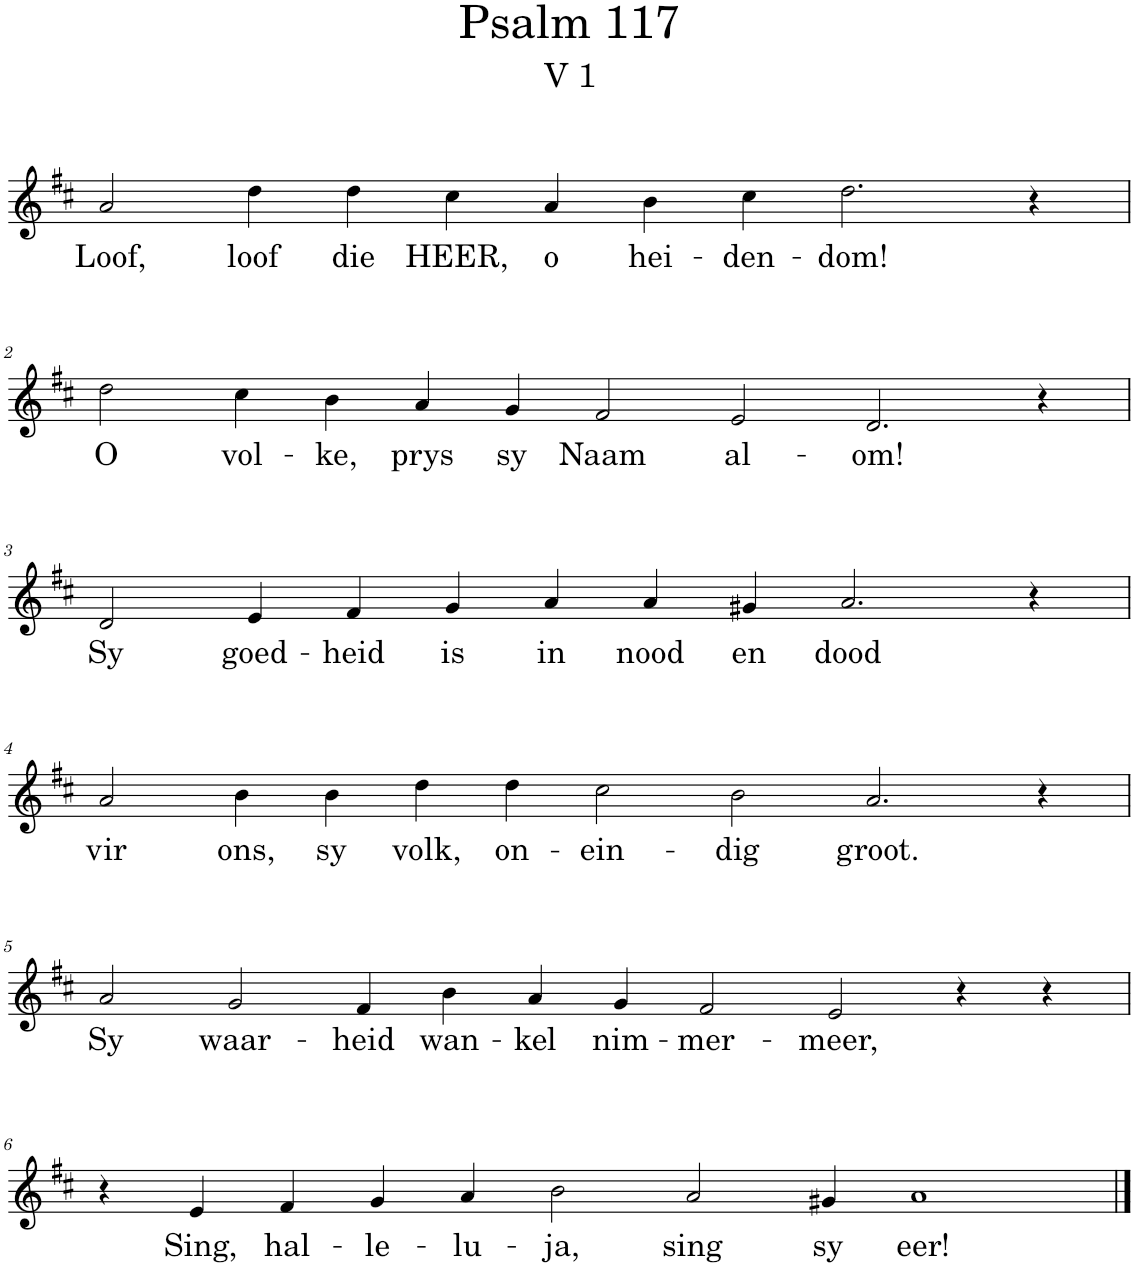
**kern	**text
*part1	*part1
*staff1	*staff1
*I"Pipe Organ	*
*I'Org.	*
*clefG2	*
*k[f#c#]	*
*M12/4	*
=1	=1
!	!LO:LY:b
2a/	Loof,
!	!LO:LY:b
4dd\	loof
!	!LO:LY:b
4dd\	die
!	!LO:LY:b
4cc#\	HEER,
!	!LO:LY:b
4a/	o
!	!LO:LY:b
4b\	hei-
!	!LO:LY:b
4cc#\	-den-
!	!LO:LY:b
2.dd\	-dom!
4r	.
!!LO:LB:g=z
=2	=2
*M14/4	*
!	!LO:LY:b
2dd\	O
!	!LO:LY:b
4cc#\	vol-
!	!LO:LY:b
4b\	-ke,
!	!LO:LY:b
4a/	prys
!	!LO:LY:b
4g/	sy
!	!LO:LY:b
2f#/	Naam
!	!LO:LY:b
2e/	al-
!	!LO:LY:b
2.d/	-om!
4r	.
!!LO:LB:g=z
=3	=3
*M12/4	*
!	!LO:LY:b
2d/	Sy
!	!LO:LY:b
4e/	goed-
!	!LO:LY:b
4f#/	-heid
!	!LO:LY:b
4g/	is
!	!LO:LY:b
4a/	in
!	!LO:LY:b
4a/	nood
!	!LO:LY:b
4g#X/	en
!	!LO:LY:b
2.a/	dood
4r	.
!!LO:LB:g=z
=4	=4
*M14/4	*
!	!LO:LY:b
2a/	vir
!	!LO:LY:b
4b\	ons,
!	!LO:LY:b
4b\	sy
!	!LO:LY:b
4dd\	volk,
!	!LO:LY:b
4dd\	on-
!	!LO:LY:b
2cc#\	-ein-
!	!LO:LY:b
2b\	-dig
!	!LO:LY:b
2.a/	groot.
4r	.
!!LO:LB:g=z
=5	=5
!	!LO:LY:b
2a/	Sy
!	!LO:LY:b
2g/	waar-
!	!LO:LY:b
4f#/	-heid
!	!LO:LY:b
4b\	wan-
!	!LO:LY:b
4a/	-kel
!	!LO:LY:b
4g/	nim-
!	!LO:LY:b
2f#/	-mer-
!	!LO:LY:b
2e/	-meer,
4r	.
4r	.
!!LO:LB:g=z
=6	=6
4r	.
!	!LO:LY:b
4e/	Sing,
!	!LO:LY:b
4f#/	hal-
!	!LO:LY:b
4g/	-le-
!	!LO:LY:b
4a/	-lu-
!	!LO:LY:b
2b\	-ja,
!	!LO:LY:b
2a/	sing
!	!LO:LY:b
4g#X/	sy
!	!LO:LY:b
1a	eer!
==	==
*-	*-
